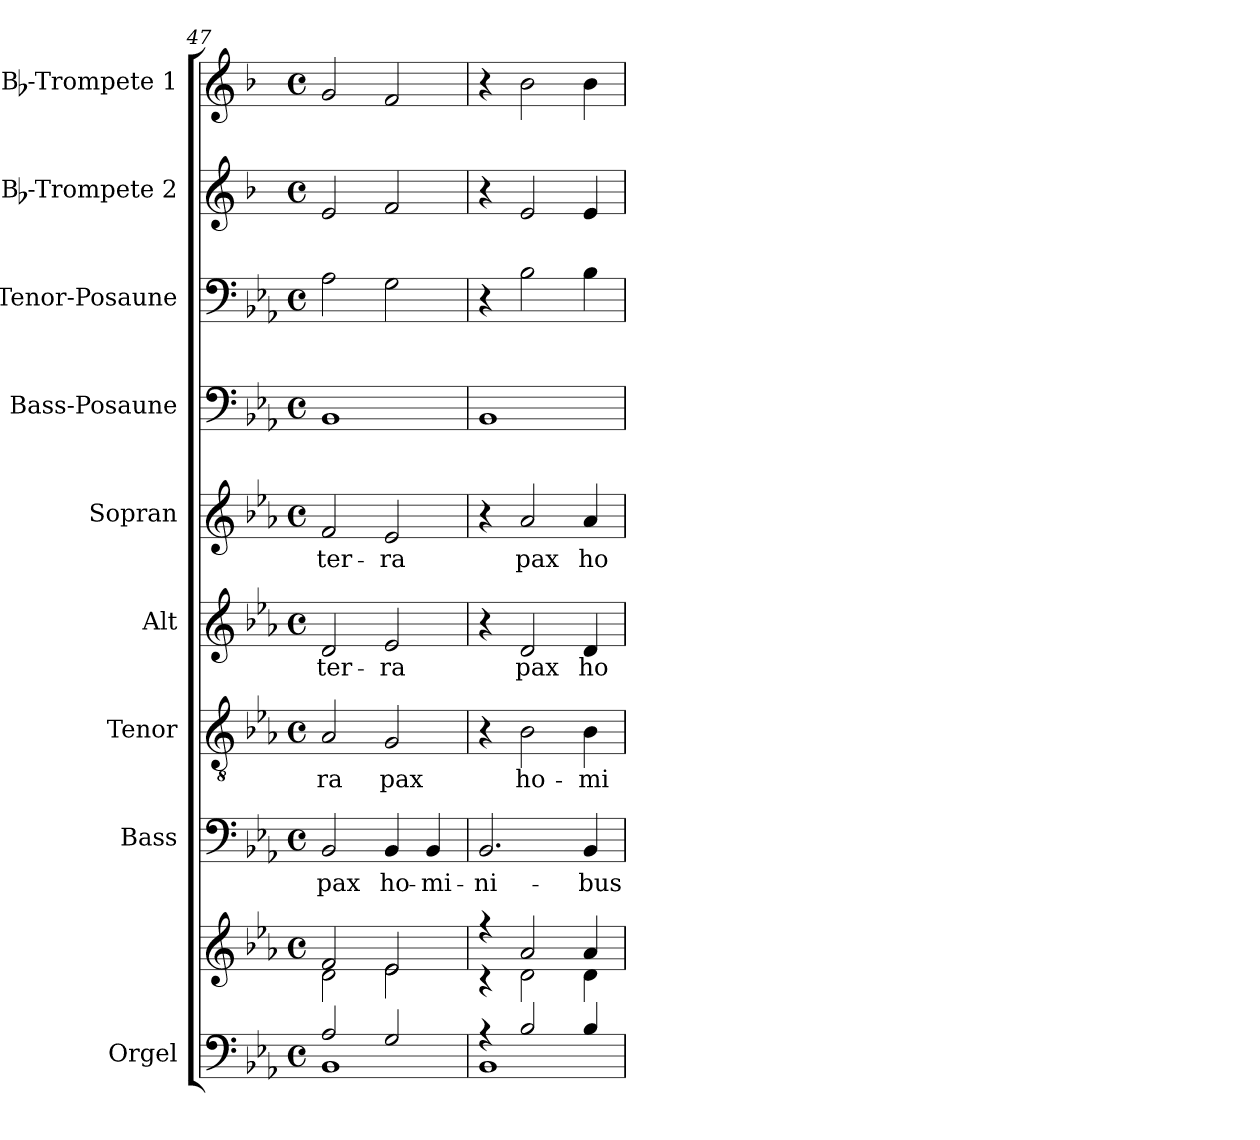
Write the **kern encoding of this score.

**kern	**kern	**kern	**text	**kern	**text	**kern	**text	**kern	**text	**kern	**kern	**kern	**kern
*part9	*part9	*part8	*part8	*part7	*part7	*part6	*part6	*part5	*part5	*part4	*part3	*part2	*part1
*staff10	*staff9	*staff8	*staff8	*staff7	*staff7	*staff6	*staff6	*staff5	*staff5	*staff4	*staff3	*staff2	*staff1
*I"Orgel	*	*I"Bass	*	*I"Tenor	*	*I"Alt	*	*I"Sopran	*	*I"Bass-Posaune	*I"Tenor-Posaune	*I"Bb-Trompete 2	*I"Bb-Trompete 1
*I'Org.	*	*I'B.	*	*I'T.	*	*I'A.	*	*I'S.	*	*I'B. Pos.	*I'T. Pos.	*I'Trp. 2	*I'Trp. 1
!!LO:PB:g=z
*clefF4	*clefG2	*clefF4	*	*clefGv2	*	*clefG2	*	*clefG2	*	*clefF4	*clefF4	*clefG2	*clefG2
*	*	*	*	*	*	*	*	*	*	*	*	*ITrd1c2	*ITrd1c2
*k[b-e-a-]	*k[b-e-a-]	*k[b-e-a-]	*	*k[b-e-a-]	*	*k[b-e-a-]	*	*k[b-e-a-]	*	*k[b-e-a-]	*k[b-e-a-]	*k[b-e-a-]	*k[b-e-a-]
*E-:	*E-:	*E-:	*	*E-:	*	*E-:	*	*E-:	*	*E-:	*E-:	*E-:	*E-:
*M4/4	*M4/4	*M4/4	*	*M4/4	*	*M4/4	*	*M4/4	*	*M4/4	*M4/4	*M4/4	*M4/4
*met(c)	*met(c)	*met(c)	*	*met(c)	*	*met(c)	*	*met(c)	*	*met(c)	*met(c)	*met(c)	*met(c)
=47	=47	=47	=47	=47	=47	=47	=47	=47	=47	=47	=47	=47	=47
*^	*^	*	*	*	*	*	*	*	*	*	*	*	*
!	!	!	!	!	!LO:LY:b	!	!LO:LY:b	!	!LO:LY:b	!	!LO:LY:b	!	!	!	!
2A-/	1BB-	2f/	2d\	2BB-/	pax	2A-/	-ra	2d/	ter-	2f/	ter-	1BB-	2A-\	2d/	2f/
!	!	!	!	!	!LO:LY:b	!	!LO:LY:b	!	!LO:LY:b	!	!LO:LY:b	!	!	!	!
2G/	.	2e-/	2e-\	4BB-/	ho-	2G/	pax	2e-/	-ra	2e-/	-ra	.	2G\	2e-/	2e-/
!	!	!	!	!	!LO:LY:b	!	!	!	!	!	!	!	!	!	!
.	.	.	.	4BB-/	-mi-	.	.	.	.	.	.	.	.	.	.
=48	=48	=48	=48	=48	=48	=48	=48	=48	=48	=48	=48	=48	=48	=48	=48
!	!	!	!	!	!LO:LY:b	!	!	!	!	!	!	!	!	!	!
4rA	1BB-	4r	4r	2.BB-/	-ni-	4r	.	4r	.	4r	.	1BB-	4r	4r	4r
!	!	!	!	!	!	!	!LO:LY:b	!	!LO:LY:b	!	!LO:LY:b	!	!	!	!
2B-/	.	2a-/	2d\	.	.	2B-\	ho-	2d/	pax	2a-/	pax	.	2B-\	2d/	2a-\
!	!	!	!	!	!LO:LY:b	!	!LO:LY:b	!	!LO:LY:b	!	!LO:LY:b	!	!	!	!
4B-/	.	4a-/	4d\	4BB-/	-bus	4B-\	-mi-	4d/	ho-	4a-/	ho-	.	4B-\	4d/	4a-\
*v	*v	*	*	*	*	*	*	*	*	*	*	*	*	*	*
*	*v	*v	*	*	*	*	*	*	*	*	*	*	*	*
=	=	=	=	=	=	=	=	=	=	=	=	=	=
*-	*-	*-	*-	*-	*-	*-	*-	*-	*-	*-	*-	*-	*-
